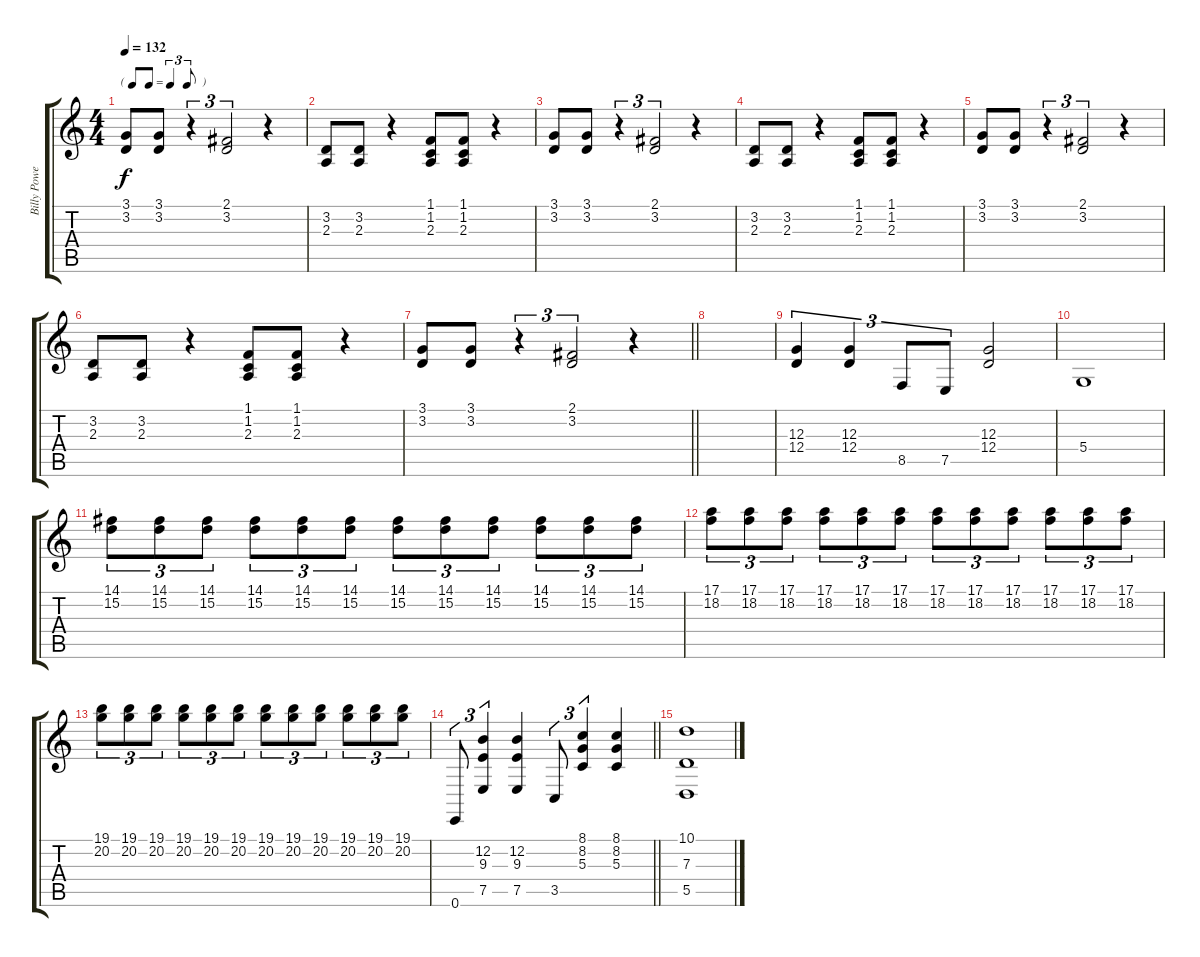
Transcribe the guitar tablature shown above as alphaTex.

\track ("Billy Powell (Piano RH)" "Billy Powe") {instrument acousticgrandpiano}
\staff {score tabs}
\tuning (E4 B3 G3 D3 A2 E2) {hide}
\ts (4 4)
\tf triplet8th
\tempo 132
\clef g2
\ks c
(3.1 3.2).8{dy f} (3.1 3.2).8 r.4{tu (3 2)} (2.1 3.2).2{tu (3 2)} r.4 |
(3.2 2.3).8 (3.2 2.3).8 r.4 (1.1 1.2 2.3).8 (1.1 1.2 2.3).8 r.4 |
(3.1 3.2).8 (3.1 3.2).8 r.4{tu (3 2)} (2.1 3.2).2{tu (3 2)} r.4 |
(3.2 2.3).8 (3.2 2.3).8 r.4 (1.1 1.2 2.3).8 (1.1 1.2 2.3).8 r.4 |
(3.1 3.2).8 (3.1 3.2).8 r.4{tu (3 2)} (2.1 3.2).2{tu (3 2)} r.4 |
(3.2 2.3).8 (3.2 2.3).8 r.4 (1.1 1.2 2.3).8 (1.1 1.2 2.3).8 r.4 |
\barLineRight lightlight
(3.1 3.2).8 (3.1 3.2).8 r.4{tu (3 2)} (2.1 3.2).2{tu (3 2)} r.4 |
|
(12.3 12.4).4{tu (3 2)} (12.3 12.4).4{tu (3 2)} 8.5.8{tu (3 2)} 7.5.8{tu (3 2)} (12.3 12.4).2 |
5.4.1 |
(14.1 15.2).8{tu (3 2)} (14.1 15.2).8{tu (3 2)} (14.1 15.2).8{tu (3 2)} (14.1 15.2).8{tu (3 2)} (14.1 15.2).8{tu (3 2)} (14.1 15.2).8{tu (3 2)} (14.1 15.2).8{tu (3 2)} (14.1 15.2).8{tu (3 2)} (14.1 15.2).8{tu (3 2)} (14.1 15.2).8{tu (3 2)} (14.1 15.2).8{tu (3 2)} (14.1 15.2).8{tu (3 2)} |
(17.1 18.2).8{tu (3 2)} (17.1 18.2).8{tu (3 2)} (17.1 18.2).8{tu (3 2)} (17.1 18.2).8{tu (3 2)} (17.1 18.2).8{tu (3 2)} (17.1 18.2).8{tu (3 2)} (17.1 18.2).8{tu (3 2)} (17.1 18.2).8{tu (3 2)} (17.1 18.2).8{tu (3 2)} (17.1 18.2).8{tu (3 2)} (17.1 18.2).8{tu (3 2)} (17.1 18.2).8{tu (3 2)} |
(19.1 20.2).8{tu (3 2)} (19.1 20.2).8{tu (3 2)} (19.1 20.2).8{tu (3 2)} (19.1 20.2).8{tu (3 2)} (19.1 20.2).8{tu (3 2)} (19.1 20.2).8{tu (3 2)} (19.1 20.2).8{tu (3 2)} (19.1 20.2).8{tu (3 2)} (19.1 20.2).8{tu (3 2)} (19.1 20.2).8{tu (3 2)} (19.1 20.2).8{tu (3 2)} (19.1 20.2).8{tu (3 2)} |
\barLineRight lightlight
0.6.8{tu (3 2)} (12.2 9.3 7.5).4{tu (3 2)} (12.2 9.3 7.5).4 3.5.8{tu (3 2)} (8.1 8.2 5.3).4{tu (3 2)} (8.1 8.2 5.3).4 |
(10.1 7.3 5.5).1
